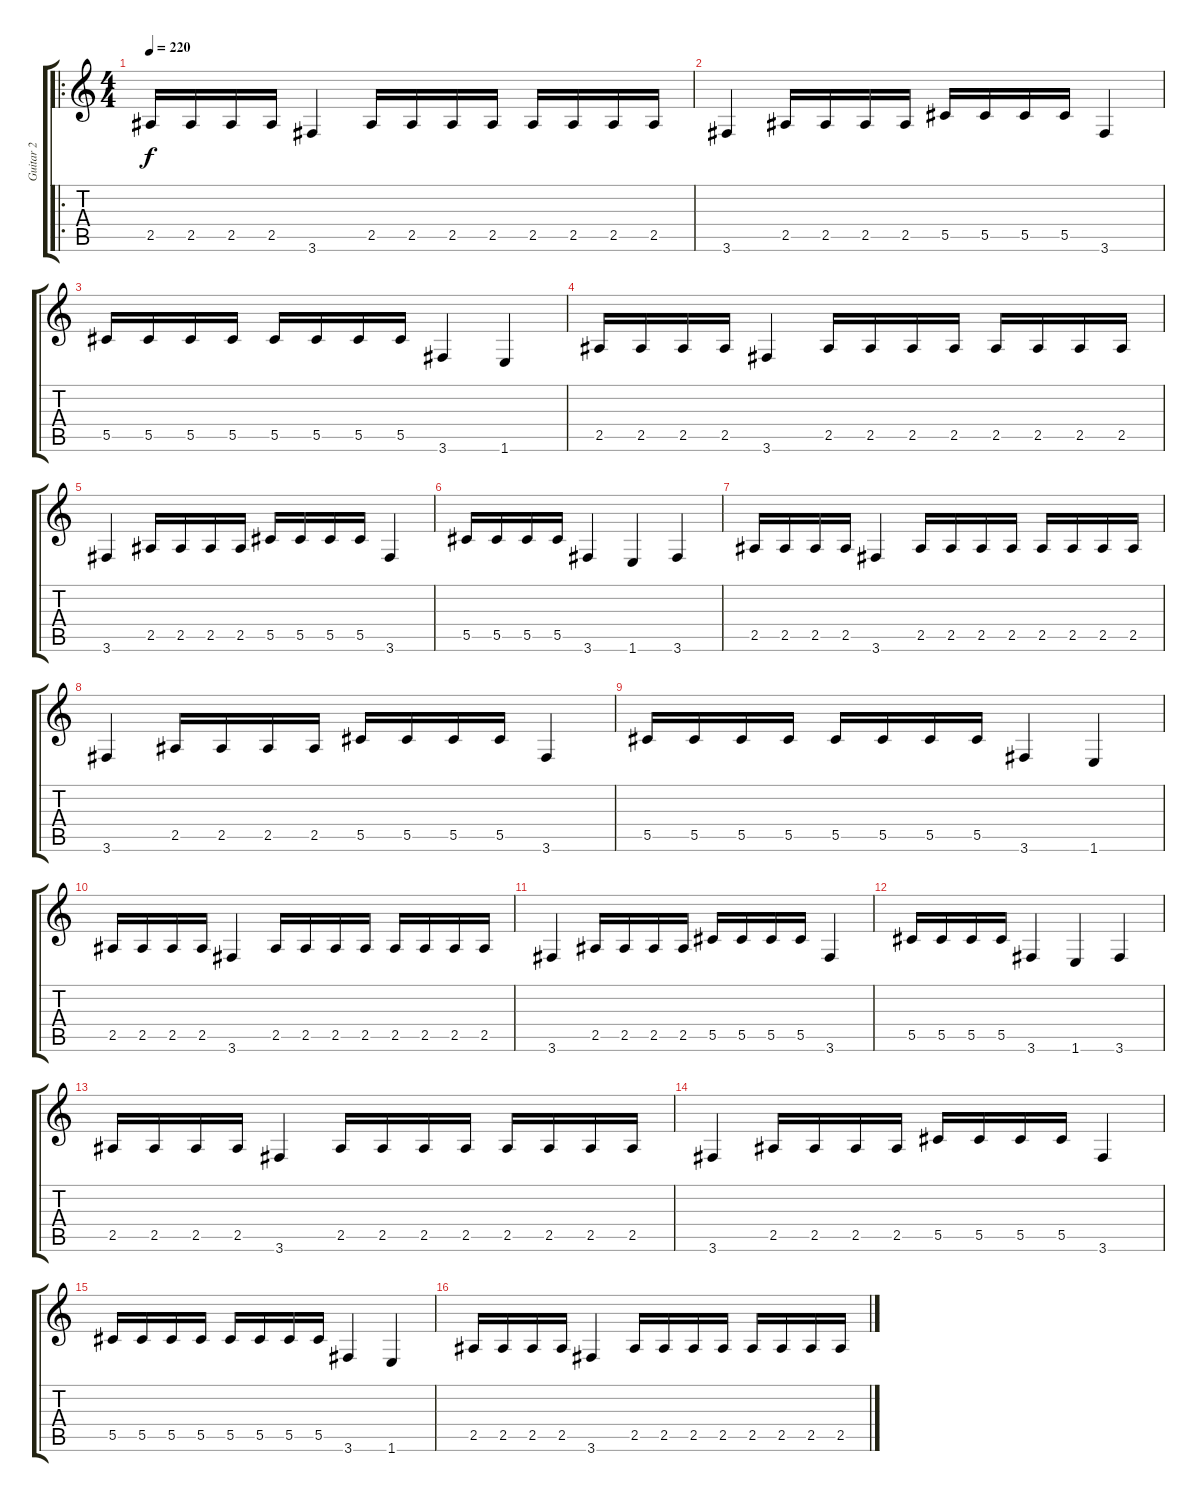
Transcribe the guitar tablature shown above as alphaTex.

\track ("Guitar 2" "Guitar 2") {instrument distortionguitar}
\staff {score tabs}
\tuning (Eb4 Bb3 Gb3 Db3 Ab2 Eb2) {hide}
\ro
\ts (4 4)
\tempo 220
\clef g2
\ks c
2.5.16{dy f instrument distortionguitar} 2.5.16 2.5.16 2.5.16 3.6.4 2.5.16 2.5.16 2.5.16 2.5.16 2.5.16 2.5.16 2.5.16 2.5.16 |
3.6.4 2.5.16 2.5.16 2.5.16 2.5.16 5.5.16 5.5.16 5.5.16 5.5.16 3.6.4 |
5.5.16 5.5.16 5.5.16 5.5.16 5.5.16 5.5.16 5.5.16 5.5.16 3.6.4 1.6.4 |
2.5.16 2.5.16 2.5.16 2.5.16 3.6.4 2.5.16 2.5.16 2.5.16 2.5.16 2.5.16 2.5.16 2.5.16 2.5.16 |
3.6.4 2.5.16 2.5.16 2.5.16 2.5.16 5.5.16 5.5.16 5.5.16 5.5.16 3.6.4 |
5.5.16 5.5.16 5.5.16 5.5.16 3.6.4 1.6.4 3.6.4 |
2.5.16 2.5.16 2.5.16 2.5.16 3.6.4 2.5.16 2.5.16 2.5.16 2.5.16 2.5.16 2.5.16 2.5.16 2.5.16 |
3.6.4 2.5.16 2.5.16 2.5.16 2.5.16 5.5.16 5.5.16 5.5.16 5.5.16 3.6.4 |
5.5.16 5.5.16 5.5.16 5.5.16 5.5.16 5.5.16 5.5.16 5.5.16 3.6.4 1.6.4 |
2.5.16 2.5.16 2.5.16 2.5.16 3.6.4 2.5.16 2.5.16 2.5.16 2.5.16 2.5.16 2.5.16 2.5.16 2.5.16 |
3.6.4 2.5.16 2.5.16 2.5.16 2.5.16 5.5.16 5.5.16 5.5.16 5.5.16 3.6.4 |
5.5.16 5.5.16 5.5.16 5.5.16 3.6.4 1.6.4 3.6.4 |
2.5.16 2.5.16 2.5.16 2.5.16 3.6.4 2.5.16 2.5.16 2.5.16 2.5.16 2.5.16 2.5.16 2.5.16 2.5.16 |
3.6.4 2.5.16 2.5.16 2.5.16 2.5.16 5.5.16 5.5.16 5.5.16 5.5.16 3.6.4 |
5.5.16 5.5.16 5.5.16 5.5.16 5.5.16 5.5.16 5.5.16 5.5.16 3.6.4 1.6.4 |
2.5.16 2.5.16 2.5.16 2.5.16 3.6.4 2.5.16 2.5.16 2.5.16 2.5.16 2.5.16 2.5.16 2.5.16 2.5.16
